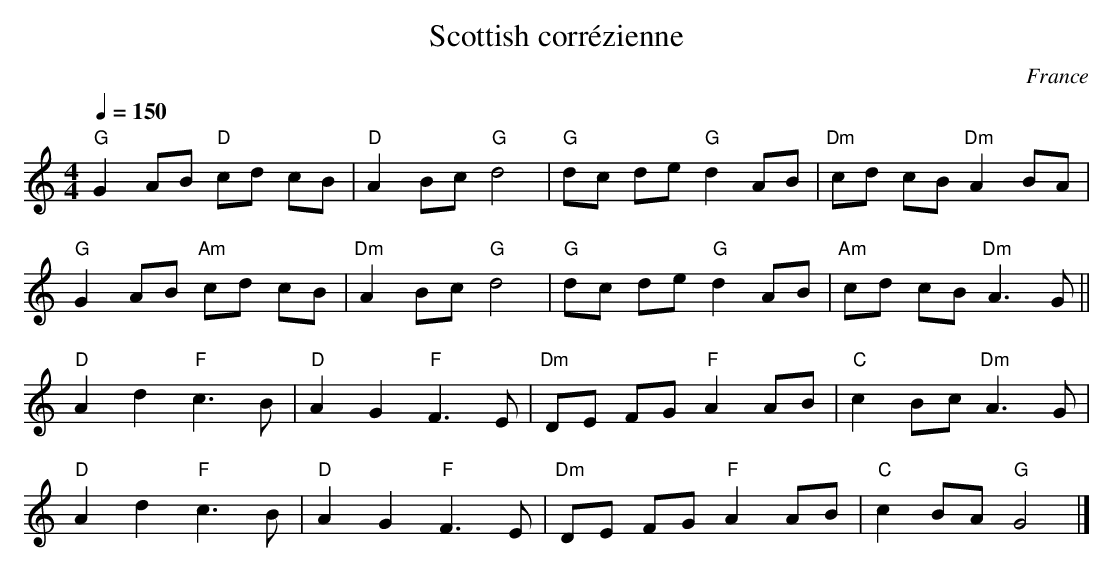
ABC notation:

X:1
T:Scottish corrézienne
O:France
M:4/4
L:1/8
K:C
Q:1/4=150
"G" G2 AB "D" cd cB | "D" A2 Bc "G" d4 | "G" dc de "G" d2 AB | "Dm" cd cB "Dm" A2 BA |
"G" G2 AB "Am" cd cB | "Dm" A2 Bc "G" d4 | "G" dc de "G" d2 AB | "Am" cd cB "Dm" A3 G ||
"D" A2 d2 "F" c3 B| "D" A2 G2 "F"F3 E | "Dm" DE FG "F" A2 AB |"C" c2 Bc "Dm" A3 G|
"D" A2 d2 "F" c3 B| "D" A2  G2 "F"F3 E | "Dm" DE FG "F" A2 AB |"C" c2 BA "G" G4 |]
